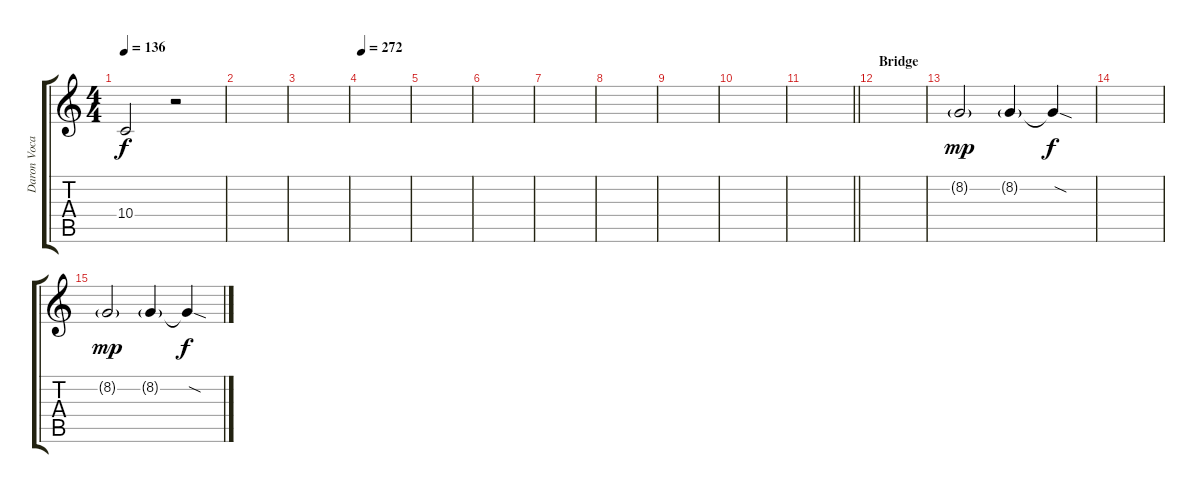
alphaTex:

\track ("Daron Vocals" "Daron Voca") {instrument lead2sawtooth}
\staff {score tabs}
\tuning (E4 B3 G3 D3 A2 E2) {hide}
\ts (4 4)
\tempo 136
\clef g2
\ks c
10.4.2{dy f} r.2 |
|
|
\tempo 272
|
|
|
|
|
|
|
\barLineRight lightlight
|
\section ("" "Bridge")
|
8.2{g}.2{dy mp} 8.2{g}.4 8.2{sod t}.4{dy f} |
|
8.2{g}.2{dy mp} 8.2{g}.4 8.2{sod t}.4{dy f}
